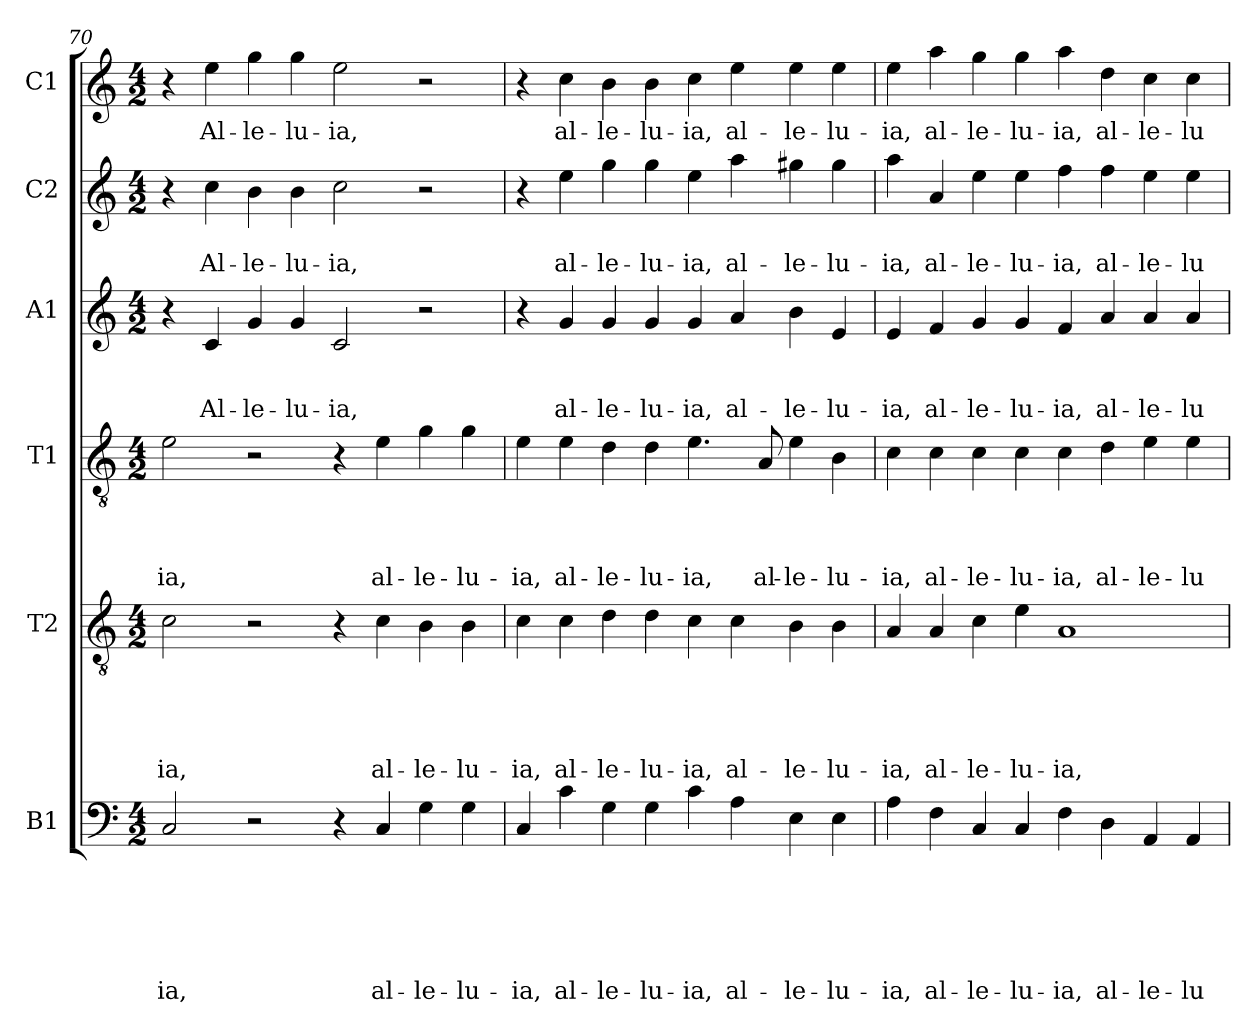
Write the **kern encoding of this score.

**kern	**text	**text	**text	**text	**text	**text	**kern	**text	**text	**text	**text	**text	**kern	**text	**text	**text	**text	**kern	**text	**text	**text	**kern	**text	**text	**kern	**text
*part6	*part6	*part6	*part6	*part6	*part6	*part6	*part5	*part5	*part5	*part5	*part5	*part5	*part4	*part4	*part4	*part4	*part4	*part3	*part3	*part3	*part3	*part2	*part2	*part2	*part1	*part1
*staff6	*staff6	*staff6	*staff6	*staff6	*staff6	*staff6	*staff5	*staff5	*staff5	*staff5	*staff5	*staff5	*staff4	*staff4	*staff4	*staff4	*staff4	*staff3	*staff3	*staff3	*staff3	*staff2	*staff2	*staff2	*staff1	*staff1
*I"B1	*	*	*	*	*	*	*I"T2	*	*	*	*	*	*I"T1	*	*	*	*	*I"A1	*	*	*	*I"C2	*	*	*I"C1	*
*clefF4	*	*	*	*	*	*	*clefGv2	*	*	*	*	*	*clefGv2	*	*	*	*	*clefG2	*	*	*	*clefG2	*	*	*clefG2	*
*k[]	*	*	*	*	*	*	*k[]	*	*	*	*	*	*k[]	*	*	*	*	*k[]	*	*	*	*k[]	*	*	*k[]	*
*C:	*	*	*	*	*	*	*C:	*	*	*	*	*	*C:	*	*	*	*	*C:	*	*	*	*C:	*	*	*C:	*
*M4/2	*	*	*	*	*	*	*M4/2	*	*	*	*	*	*M4/2	*	*	*	*	*M4/2	*	*	*	*M4/2	*	*	*M4/2	*
=70	=70	=70	=70	=70	=70	=70	=70	=70	=70	=70	=70	=70	=70	=70	=70	=70	=70	=70	=70	=70	=70	=70	=70	=70	=70	=70
!	!	!	!	!	!	!LO:LY:b	!	!	!	!	!	!LO:LY:b	!	!	!	!	!LO:LY:b	!	!	!	!	!	!	!	!	!
2C/	.	.	.	.	.	-ia,	2c\	.	.	.	.	-ia,	2e\	.	.	.	-ia,	4r	.	.	.	4r	.	.	4r	.
!	!	!	!	!	!	!	!	!	!	!	!	!	!	!	!	!	!	!	!	!	!LO:LY:b	!	!	!LO:LY:b	!	!LO:LY:b
.	.	.	.	.	.	.	.	.	.	.	.	.	.	.	.	.	.	4c/	.	.	Al-	4cc\	.	Al-	4ee\	Al-
!	!	!	!	!	!	!	!	!	!	!	!	!	!	!	!	!	!	!	!	!	!LO:LY:b	!	!	!LO:LY:b	!	!LO:LY:b
2r	.	.	.	.	.	.	2r	.	.	.	.	.	2r	.	.	.	.	4g/	.	.	-le-	4b\	.	-le-	4gg\	-le-
!	!	!	!	!	!	!	!	!	!	!	!	!	!	!	!	!	!	!	!	!	!LO:LY:b	!	!	!LO:LY:b	!	!LO:LY:b
.	.	.	.	.	.	.	.	.	.	.	.	.	.	.	.	.	.	4g/	.	.	-lu-	4b\	.	-lu-	4gg\	-lu-
!	!	!	!	!	!	!	!	!	!	!	!	!	!	!	!	!	!	!	!	!	!LO:LY:b	!	!	!LO:LY:b	!	!LO:LY:b
4r	.	.	.	.	.	.	4r	.	.	.	.	.	4r	.	.	.	.	2c/	.	.	-ia,	2cc\	.	-ia,	2ee\	-ia,
!	!	!	!	!	!	!LO:LY:b	!	!	!	!	!	!LO:LY:b	!	!	!	!	!LO:LY:b	!	!	!	!	!	!	!	!	!
4C/	.	.	.	.	.	al-	4c\	.	.	.	.	al-	4e\	.	.	.	al-	.	.	.	.	.	.	.	.	.
!	!	!	!	!	!	!LO:LY:b	!	!	!	!	!	!LO:LY:b	!	!	!	!	!LO:LY:b	!	!	!	!	!	!	!	!	!
4G\	.	.	.	.	.	-le-	4B\	.	.	.	.	-le-	4g\	.	.	.	-le-	2r	.	.	.	2r	.	.	2r	.
!	!	!	!	!	!	!LO:LY:b	!	!	!	!	!	!LO:LY:b	!	!	!	!	!LO:LY:b	!	!	!	!	!	!	!	!	!
4G\	.	.	.	.	.	-lu-	4B\	.	.	.	.	-lu-	4g\	.	.	.	-lu-	.	.	.	.	.	.	.	.	.
=71	=71	=71	=71	=71	=71	=71	=71	=71	=71	=71	=71	=71	=71	=71	=71	=71	=71	=71	=71	=71	=71	=71	=71	=71	=71	=71
!	!	!	!	!	!	!LO:LY:b	!	!	!	!	!	!LO:LY:b	!	!	!	!	!LO:LY:b	!	!	!	!	!	!	!	!	!
4C/	.	.	.	.	.	-ia,	4c\	.	.	.	.	-ia,	4e\	.	.	.	-ia,	4r	.	.	.	4r	.	.	4r	.
!	!	!	!	!	!	!LO:LY:b	!	!	!	!	!	!LO:LY:b	!	!	!	!	!LO:LY:b	!	!	!	!LO:LY:b	!	!	!LO:LY:b	!	!LO:LY:b
4c\	.	.	.	.	.	al-	4c\	.	.	.	.	al-	4e\	.	.	.	al-	4g/	.	.	al-	4ee\	.	al-	4cc\	al-
!	!	!	!	!	!	!LO:LY:b	!	!	!	!	!	!LO:LY:b	!	!	!	!	!LO:LY:b	!	!	!	!LO:LY:b	!	!	!LO:LY:b	!	!LO:LY:b
4G\	.	.	.	.	.	-le-	4d\	.	.	.	.	-le-	4d\	.	.	.	-le-	4g/	.	.	-le-	4gg\	.	-le-	4b\	-le-
!	!	!	!	!	!	!LO:LY:b	!	!	!	!	!	!LO:LY:b	!	!	!	!	!LO:LY:b	!	!	!	!LO:LY:b	!	!	!LO:LY:b	!	!LO:LY:b
4G\	.	.	.	.	.	-lu-	4d\	.	.	.	.	-lu-	4d\	.	.	.	-lu-	4g/	.	.	-lu-	4gg\	.	-lu-	4b\	-lu-
!	!	!	!	!	!	!LO:LY:b	!	!	!	!	!	!LO:LY:b	!	!	!	!	!LO:LY:b	!	!	!	!LO:LY:b	!	!	!LO:LY:b	!	!LO:LY:b
4c\	.	.	.	.	.	-ia,	4c\	.	.	.	.	-ia,	4.e\	.	.	.	-ia,	4g/	.	.	-ia,	4ee\	.	-ia,	4cc\	-ia,
!	!	!	!	!	!	!LO:LY:b	!	!	!	!	!	!LO:LY:b	!	!	!	!	!	!	!	!	!LO:LY:b	!	!	!LO:LY:b	!	!LO:LY:b
4A\	.	.	.	.	.	al-	4c\	.	.	.	.	al-	.	.	.	.	.	4a/	.	.	al-	4aa\	.	al-	4ee\	al-
!	!	!	!	!	!	!	!	!	!	!	!	!	!	!	!	!	!LO:LY:b	!	!	!	!	!	!	!	!	!
.	.	.	.	.	.	.	.	.	.	.	.	.	8A/	.	.	.	al-	.	.	.	.	.	.	.	.	.
!	!	!	!	!	!	!LO:LY:b	!	!	!	!	!	!LO:LY:b	!	!	!	!	!LO:LY:b	!	!	!	!LO:LY:b	!	!	!LO:LY:b	!	!LO:LY:b
4E\	.	.	.	.	.	-le-	4B\	.	.	.	.	-le-	4e\	.	.	.	-le-	4b\	.	.	-le-	4gg#X\	.	-le-	4ee\	-le-
!	!	!	!	!	!	!LO:LY:b	!	!	!	!	!	!LO:LY:b	!	!	!	!	!LO:LY:b	!	!	!	!LO:LY:b	!	!	!LO:LY:b	!	!LO:LY:b
4E\	.	.	.	.	.	-lu-	4B\	.	.	.	.	-lu-	4B\	.	.	.	-lu-	4e/	.	.	-lu-	4gg#\	.	-lu-	4ee\	-lu-
!!LO:LB:g=z
=72	=72	=72	=72	=72	=72	=72	=72	=72	=72	=72	=72	=72	=72	=72	=72	=72	=72	=72	=72	=72	=72	=72	=72	=72	=72	=72
!	!	!	!	!	!	!LO:LY:b	!	!	!	!	!	!LO:LY:b	!	!	!	!	!LO:LY:b	!	!	!	!LO:LY:b	!	!	!LO:LY:b	!	!LO:LY:b
4A\	.	.	.	.	.	-ia,	4A/	.	.	.	.	-ia,	4c\	.	.	.	-ia,	4e/	.	.	-ia,	4aa\	.	-ia,	4ee\	-ia,
!	!	!	!	!	!	!LO:LY:b	!	!	!	!	!	!LO:LY:b	!	!	!	!	!LO:LY:b	!	!	!	!LO:LY:b	!	!	!LO:LY:b	!	!LO:LY:b
4F\	.	.	.	.	.	al-	4A/	.	.	.	.	al-	4c\	.	.	.	al-	4f/	.	.	al-	4a/	.	al-	4aa\	al-
!	!	!	!	!	!	!LO:LY:b	!	!	!	!	!	!LO:LY:b	!	!	!	!	!LO:LY:b	!	!	!	!LO:LY:b	!	!	!LO:LY:b	!	!LO:LY:b
4C/	.	.	.	.	.	-le-	4c\	.	.	.	.	-le-	4c\	.	.	.	-le-	4g/	.	.	-le-	4ee\	.	-le-	4gg\	-le-
!	!	!	!	!	!	!LO:LY:b	!	!	!	!	!	!LO:LY:b	!	!	!	!	!LO:LY:b	!	!	!	!LO:LY:b	!	!	!LO:LY:b	!	!LO:LY:b
4C/	.	.	.	.	.	-lu-	4e\	.	.	.	.	-lu-	4c\	.	.	.	-lu-	4g/	.	.	-lu-	4ee\	.	-lu-	4gg\	-lu-
!	!	!	!	!	!	!LO:LY:b	!	!	!	!	!	!LO:LY:b	!	!	!	!	!LO:LY:b	!	!	!	!LO:LY:b	!	!	!LO:LY:b	!	!LO:LY:b
4F\	.	.	.	.	.	-ia,	1A	.	.	.	.	-ia,	4c\	.	.	.	-ia,	4f/	.	.	-ia,	4ff\	.	-ia,	4aa\	-ia,
!	!	!	!	!	!	!LO:LY:b	!	!	!	!	!	!	!	!	!	!	!LO:LY:b	!	!	!	!LO:LY:b	!	!	!LO:LY:b	!	!LO:LY:b
4D\	.	.	.	.	.	al-	.	.	.	.	.	.	4d\	.	.	.	al-	4a/	.	.	al-	4ff\	.	al-	4dd\	al-
!	!	!	!	!	!	!LO:LY:b	!	!	!	!	!	!	!	!	!	!	!LO:LY:b	!	!	!	!LO:LY:b	!	!	!LO:LY:b	!	!LO:LY:b
4AA/	.	.	.	.	.	-le-	.	.	.	.	.	.	4e\	.	.	.	-le-	4a/	.	.	-le-	4ee\	.	-le-	4cc\	-le-
!	!	!	!	!	!	!LO:LY:b	!	!	!	!	!	!	!	!	!	!	!LO:LY:b	!	!	!	!LO:LY:b	!	!	!LO:LY:b	!	!LO:LY:b
4AA/	.	.	.	.	.	-lu-	.	.	.	.	.	.	4e\	.	.	.	-lu-	4a/	.	.	-lu-	4ee\	.	-lu-	4cc\	-lu-
=	=	=	=	=	=	=	=	=	=	=	=	=	=	=	=	=	=	=	=	=	=	=	=	=	=	=
*-	*-	*-	*-	*-	*-	*-	*-	*-	*-	*-	*-	*-	*-	*-	*-	*-	*-	*-	*-	*-	*-	*-	*-	*-	*-	*-
